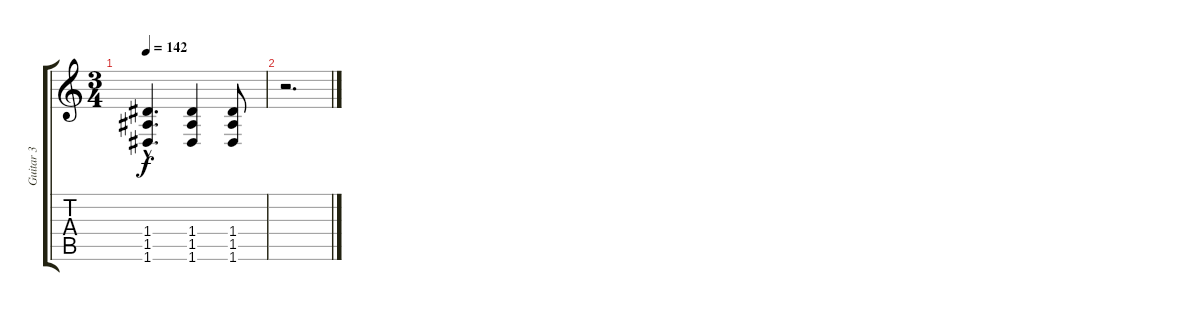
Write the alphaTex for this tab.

\track ("Guitar 3" "Guitar 3") {instrument electricguitarclean}
\staff {score tabs}
\tuning (E4 B3 G3 D3 A2 D2) {hide}
\ts (3 4)
\tempo 142
\clef g2
\ks c
(1.4{hac} 1.5{hac} 1.6{hac}).4{d dy f} (1.4 1.5 1.6).4 (1.4 1.5 1.6).8 |
r.2{d}
